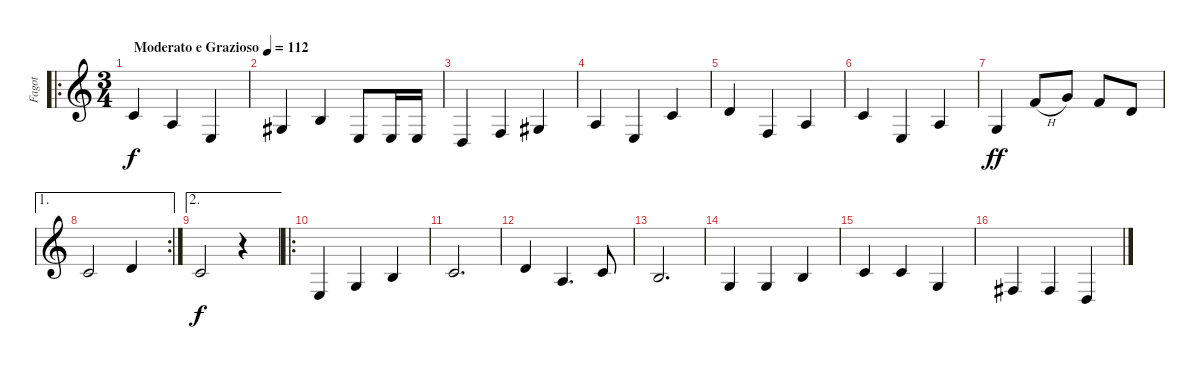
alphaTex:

\track ("Fagot" "Fagot") {instrument bassoon}
\staff {score}
\tuning (E4 B3 G3 D3 A2 E2) {hide}
\ro
\ts (3 4)
\tempo (112 "Moderato e Grazioso")
\clef g2
\ks c
1.2.4{dy f instrument bassoon} 2.3.4 2.4.4 |
1.3.4 0.2.4 2.4.8 2.4.16 2.4.16 |
0.4.4 3.4.4 1.3.4 |
2.3.4 2.4.4 1.2.4 |
3.2.4 3.4.4 2.3.4 |
1.2.4 2.4.4 2.3.4 |
0.3.4{dy ff} 1.1{h}.8 3.1.8 1.1.8 3.2.8 |
\ae 1
\rc 2
1.2.2 3.2.4 |
\ae 2
1.2.2{dy f} r.4 |
\ro
2.4.4 0.3.4 0.2.4 |
1.2.2{d} |
3.2.4 2.3.4{d} 1.2.8 |
0.2.2{d} |
0.3.4 0.3.4 0.2.4 |
1.2.4 1.2.4 0.3.4 |
4.4.4 4.4.4 0.4.4
